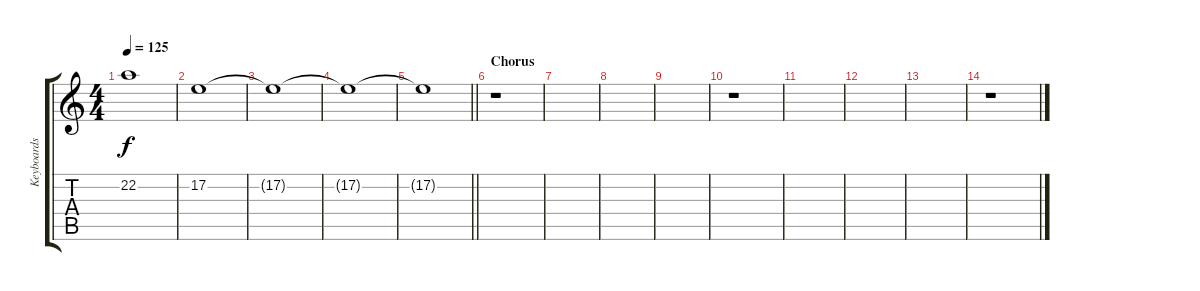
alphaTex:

\track ("Keyboards (John Frusciante)/Trumpet (Fle" "Keyboards ") {instrument harpsichord}
\staff {score tabs}
\tuning (E4 B3 G3 D3 A2 E2) {hide}
\ts (4 4)
\tempo 125
\clef g2
\ks c
22.2{t}.1{dy f} |
17.2.1 |
17.2{t}.1 |
17.2{t}.1 |
\barLineRight lightlight
17.2{t}.1 |
\section ("" "Chorus")
r.1 |
|
|
|
r.1 |
|
|
|
r.1
